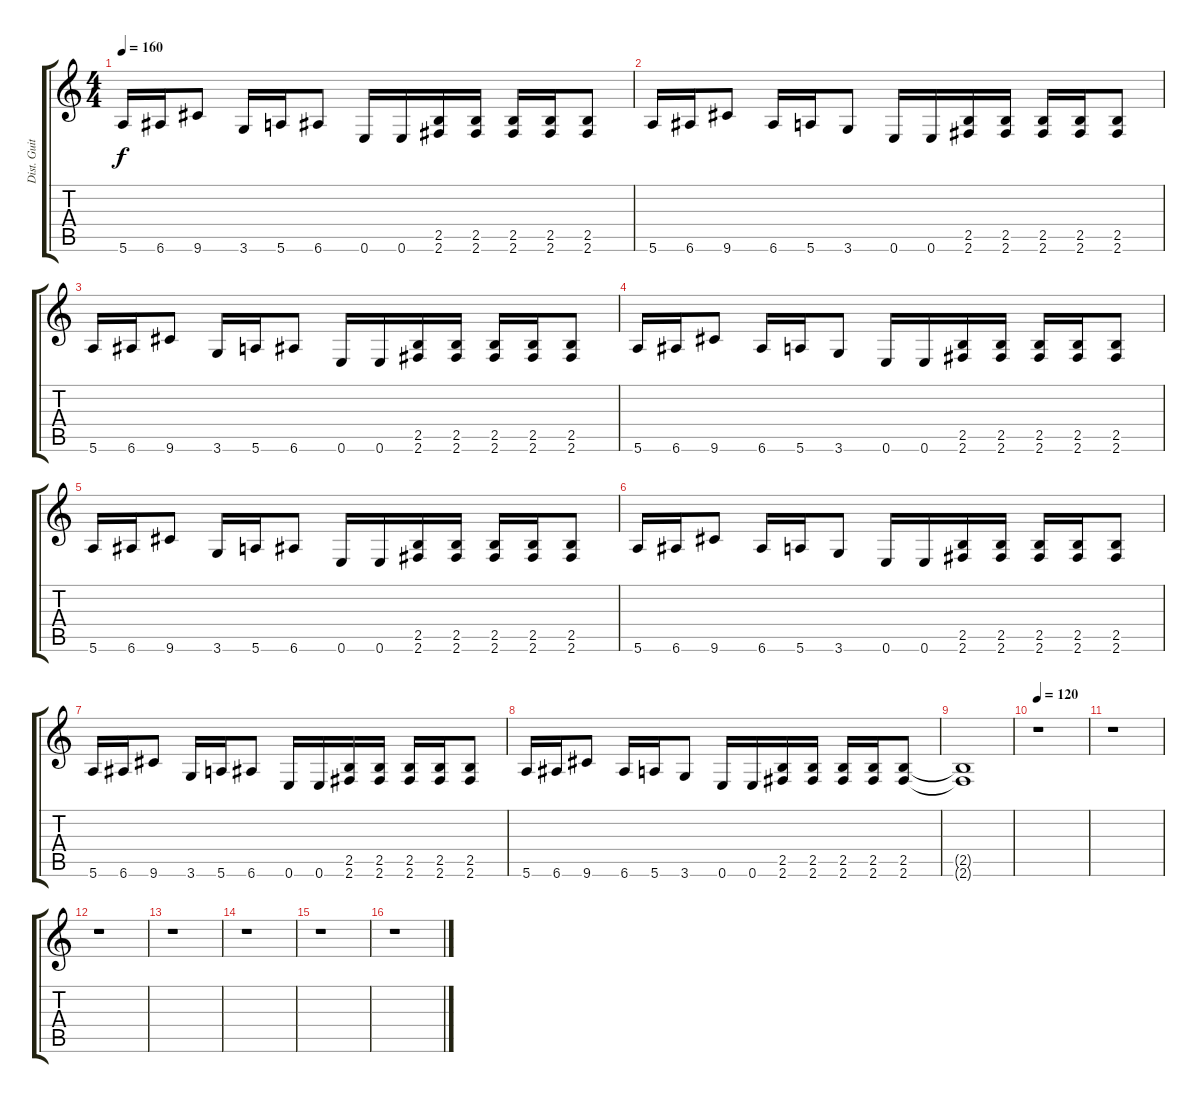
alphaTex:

\track ("Dist. Guitar1" "Dist. Guit") {instrument distortionguitar}
\staff {score tabs}
\tuning (E4 B3 G3 D3 A2 E2) {hide}
\ts (4 4)
\tempo 160
\tempo 180
\tempo 160
\clef g2
\ks c
5.6.16{dy f instrument distortionguitar} 6.6.16 9.6.8 3.6.16 5.6.16 6.6.8 0.6.16 0.6.16 (2.5 2.6).16 (2.5 2.6).16 (2.5 2.6).16 (2.5 2.6).16 (2.5 2.6).8 |
5.6.16 6.6.16 9.6.8 6.6.16 5.6.16 3.6.8 0.6.16 0.6.16 (2.5 2.6).16 (2.5 2.6).16 (2.5 2.6).16 (2.5 2.6).16 (2.5 2.6).8 |
5.6.16 6.6.16 9.6.8 3.6.16 5.6.16 6.6.8 0.6.16 0.6.16 (2.5 2.6).16 (2.5 2.6).16 (2.5 2.6).16 (2.5 2.6).16 (2.5 2.6).8 |
5.6.16 6.6.16 9.6.8 6.6.16 5.6.16 3.6.8 0.6.16 0.6.16 (2.5 2.6).16 (2.5 2.6).16 (2.5 2.6).16 (2.5 2.6).16 (2.5 2.6).8 |
5.6.16 6.6.16 9.6.8 3.6.16 5.6.16 6.6.8 0.6.16 0.6.16 (2.5 2.6).16 (2.5 2.6).16 (2.5 2.6).16 (2.5 2.6).16 (2.5 2.6).8 |
5.6.16 6.6.16 9.6.8 6.6.16 5.6.16 3.6.8 0.6.16 0.6.16 (2.5 2.6).16 (2.5 2.6).16 (2.5 2.6).16 (2.5 2.6).16 (2.5 2.6).8 |
5.6.16 6.6.16 9.6.8 3.6.16 5.6.16 6.6.8 0.6.16 0.6.16 (2.5 2.6).16 (2.5 2.6).16 (2.5 2.6).16 (2.5 2.6).16 (2.5 2.6).8 |
5.6.16 6.6.16 9.6.8 6.6.16 5.6.16 3.6.8 0.6.16 0.6.16 (2.5 2.6).16 (2.5 2.6).16 (2.5 2.6).16 (2.5 2.6).16 (2.5 2.6).8{volume 0} |
(2.5{t} 2.6{t}).1 |
\tempo 120
r.1 |
r.1 |
r.1 |
r.1 |
r.1 |
r.1 |
r.1
